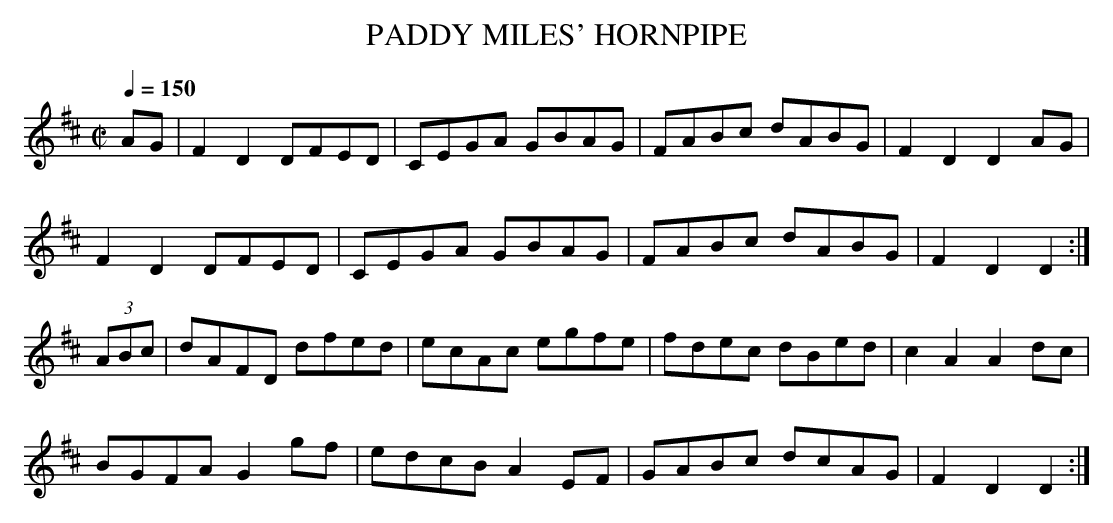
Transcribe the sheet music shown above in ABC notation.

X:1
T:PADDY MILES' HORNPIPE
Q:1/4=150
L:1/8
M:C|
K:D
AG|F2D2 DFED|CEGA GBAG|FABc dABG|F2D2 D2AG|
F2D2 DFED|CEGA GBAG|FABc dABG|F2D2 D2:|
(3ABc|dAFD dfed|ecAc egfe|fdec dBed|c2A2 A2dc|
BGFA G2gf|edcB A2EF|GABc dcAG|F2D2D2 :|
